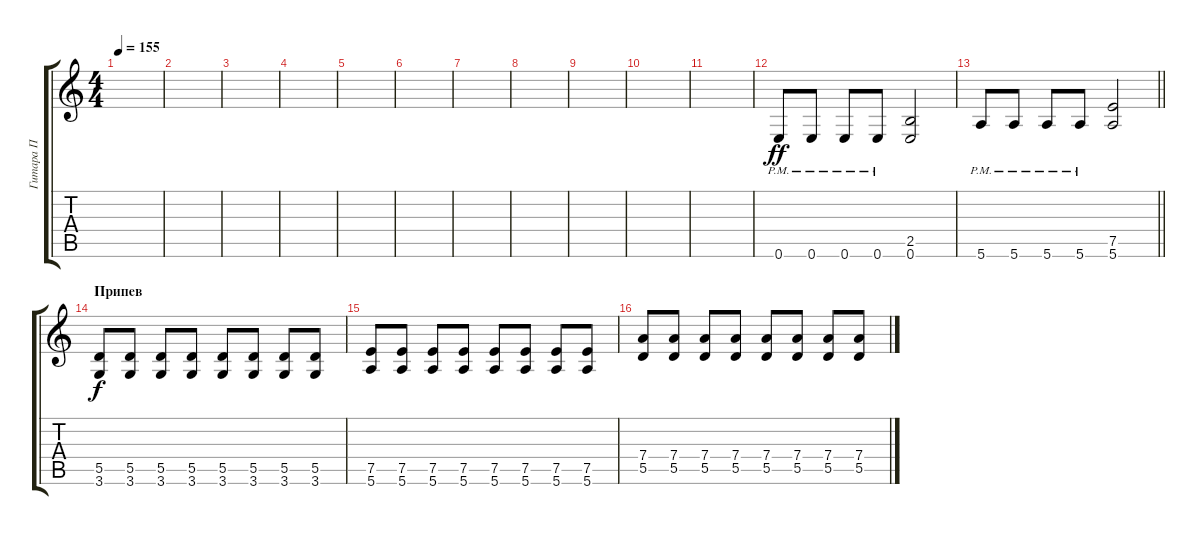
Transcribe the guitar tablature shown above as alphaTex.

\track ("Гитара П" "Гитара П") {instrument overdrivenguitar}
\staff {score tabs}
\tuning (E4 B3 G3 D3 A2 E2) {hide}
\ts (4 4)
\tempo 155
\clef g2
\ks c
|
|
|
|
|
|
|
|
|
|
|
0.6{pm}.8{dy ff} 0.6{pm}.8 0.6{pm}.8 0.6{pm}.8 (2.5 0.6).2 |
\barLineRight lightlight
5.6{pm}.8 5.6{pm}.8 5.6{pm}.8 5.6{pm}.8 (7.5 5.6).2 |
\section ("" "Припев")
(5.5 3.6).8{dy f} (5.5 3.6).8 (5.5 3.6).8 (5.5 3.6).8 (5.5 3.6).8 (5.5 3.6).8 (5.5 3.6).8 (5.5 3.6).8 |
(7.5 5.6).8 (7.5 5.6).8 (7.5 5.6).8 (7.5 5.6).8 (7.5 5.6).8 (7.5 5.6).8 (7.5 5.6).8 (7.5 5.6).8 |
(7.4 5.5).8 (7.4 5.5).8 (7.4 5.5).8 (7.4 5.5).8 (7.4 5.5).8 (7.4 5.5).8 (7.4 5.5).8 (7.4 5.5).8
